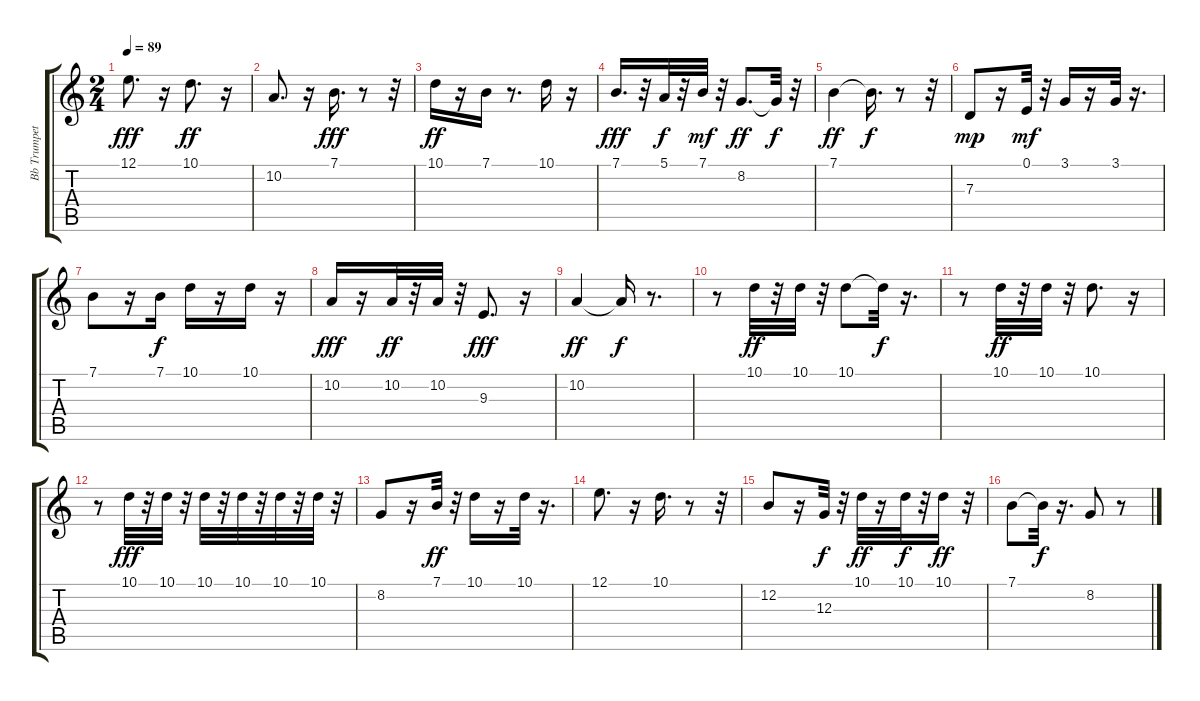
\track ("Bb Trumpet" "Bb Trumpet") {instrument trumpet}
\staff {score tabs}
\tuning (E4 B3 G3 D3 A2 E2) {hide}
\ts (2 4)
\tempo 89
\clef g2
\ks c
12.1.8{d dy fff} r.16 10.1.8{d dy ff} r.16 |
10.2.8{d} r.16 7.1.16{d dy fff} r.8 r.32 |
10.1.16{dy ff} r.16 7.1.16 r.8{d} 10.1.16 r.16 |
7.1.16{d dy fff} r.32 5.1.32{dy f} r.32 7.1.32{dy mf} r.32 8.2.8{d dy ff} 8.2{t}.32{dy f} r.32 |
7.1.4{dy ff} 7.1{t}.16{d dy f} r.8 r.32 |
7.3.8{dy mp} r.16 0.1.32{dy mf} r.32 3.1.16 r.16 3.1.32 r.16{d} |
7.1.8 r.16 7.1.16{dy f} 10.1.16 r.16 10.1.16 r.16 |
10.2.16{dy fff} r.16 10.2.32{dy ff} r.32 10.2.32 r.32 9.3.8{d dy fff} r.16 |
10.2.4{dy ff} 10.2{t}.16{dy f} r.8{d} |
r.8 10.1.32{dy ff} r.32 10.1.32 r.32 10.1.8 10.1{t}.32{dy f} r.16{d} |
r.8 10.1.32{dy ff} r.32 10.1.32 r.32 10.1.8{d} r.16 |
r.8 10.1.32{dy fff} r.32 10.1.32 r.32 10.1.32 r.32 10.1.32 r.32 10.1.32 r.32 10.1.32 r.32 |
8.2.8 r.16 7.1.32{dy ff} r.32 10.1.16 r.16 10.1.32 r.16{d} |
12.1.8{d} r.16 10.1.16{d} r.8 r.32 |
12.2.8 r.16 12.3.32{dy f} r.32 10.1.32{dy ff} r.16 10.1.32{dy f} r.32 10.1.16{dy ff} r.32 |
7.1.8 7.1{t}.32{dy f} r.16{d} 8.2.8 r.8
